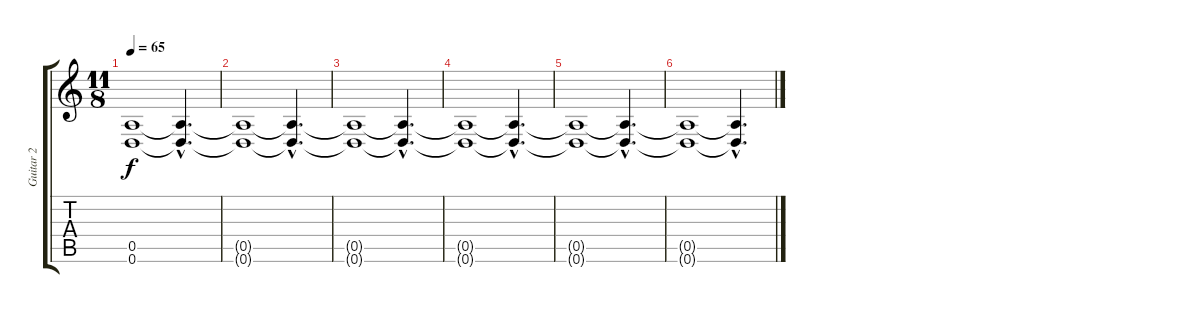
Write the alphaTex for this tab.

\track ("Guitar 2" "Guitar 2") {instrument distortionguitar}
\staff {score tabs}
\tuning (E4 B3 G3 D3 A2 D2) {hide}
\ts (11 8)
\tempo 65
\clef g2
\ks c
(0.5{t} 0.6{t}).1{dy f} (0.5{hac t} 0.6{hac t}).4{d} |
(0.5{t} 0.6{t}).1 (0.5{hac t} 0.6{hac t}).4{d} |
(0.5{t} 0.6{t}).1 (0.5{hac t} 0.6{hac t}).4{d} |
(0.5{t} 0.6{t}).1 (0.5{hac t} 0.6{hac t}).4{d} |
(0.5{t} 0.6{t}).1 (0.5{hac t} 0.6{hac t}).4{d} |
(0.5{t} 0.6{t}).1 (0.5{hac t} 0.6{hac t}).4{d}
